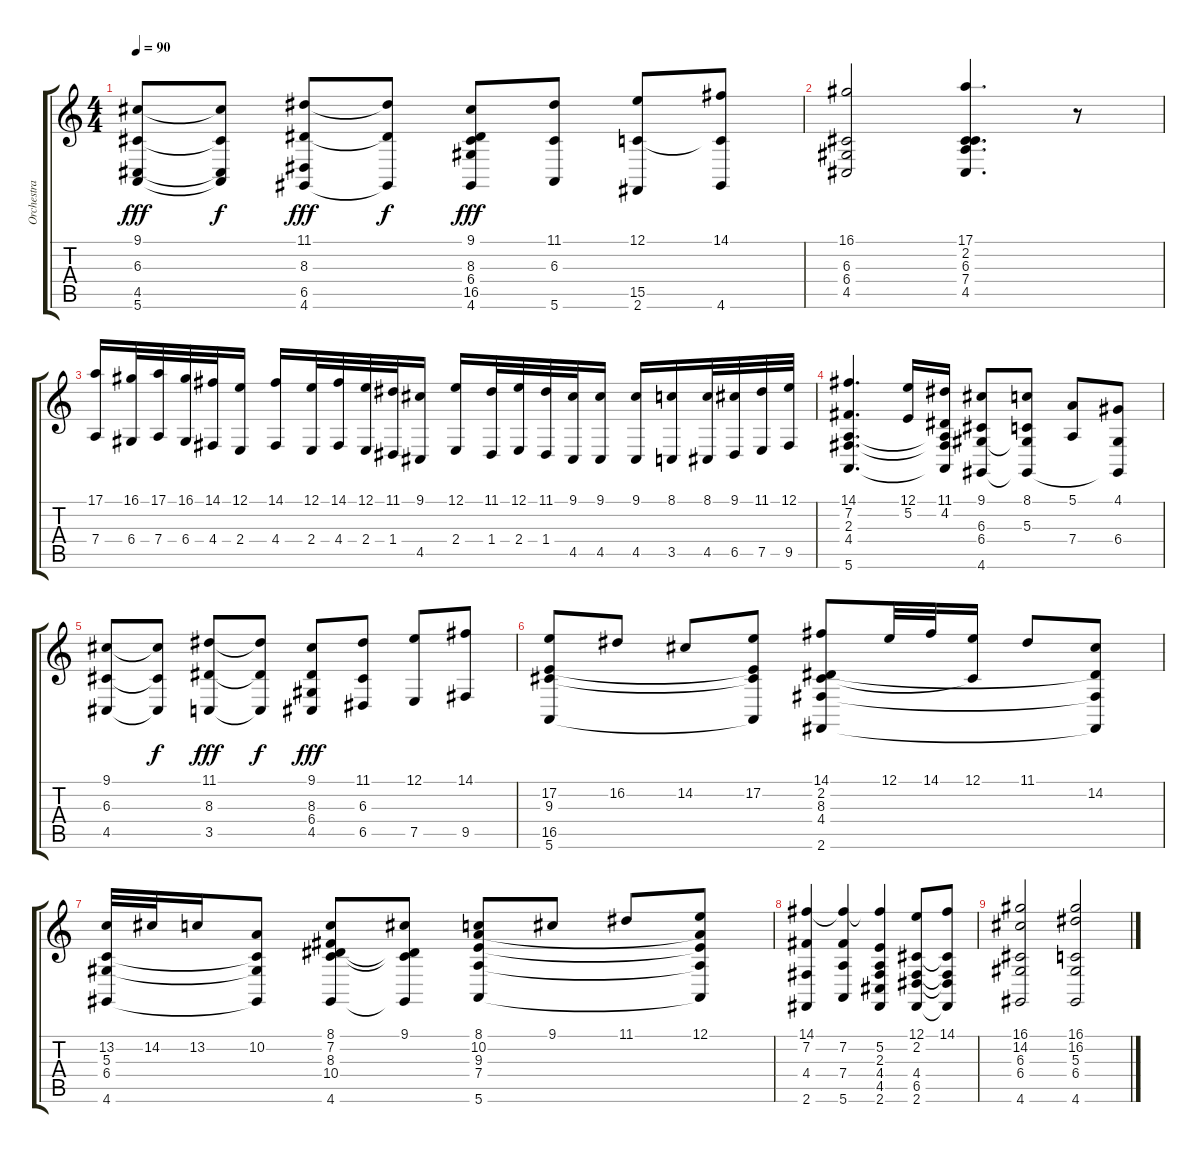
\track ("Orchestra " "Orchestra ") {instrument violin}
\staff {score tabs}
\tuning (E4 B3 G3 D3 A2 E2) {hide}
\ts (4 4)
\tempo 90
\clef g2
\ks c
(9.1 6.3 4.5 5.6).8{dy fff} (9.1{t} 6.3{t} 4.5{t} 5.6{t}).8{dy f} (11.1 8.3 6.5 4.6).8{dy fff} (11.1{t} 8.3{t} 4.6{t}).8{dy f} (9.1 8.3 6.4 16.5 4.6).8{dy fff} (11.1 6.3 5.6).8 (12.1 15.5 2.6).8 (14.1 15.5{t} 4.6).8 |
(16.1 6.3 6.4 4.5).2 (17.1 2.2 6.3 7.4 4.5).4{d} r.8 |
(17.1 7.4).16 (16.1 6.4).32 (17.1 7.4).32 (16.1 6.4).32 (14.1 4.4).32 (12.1 2.4).16 (14.1 4.4).16 (12.1 2.4).32 (14.1 4.4).32 (12.1 2.4).32 (11.1 1.4).32 (9.1 4.5).16 (12.1 2.4).16 (11.1 1.4).32 (12.1 2.4).32 (11.1 1.4).32 (9.1 4.5).32 (9.1 4.5).16 (9.1 4.5).16 (8.1 3.5).16 (8.1 4.5).32 (9.1 6.5).32 (11.1 7.5).32 (12.1 9.5).32 |
(14.1 7.2 2.3 4.4 5.6).4{d} (12.1 5.2).16 (11.1 4.2 2.3{t} 4.4{t} 5.6{t}).16 (9.1 6.3 6.4 4.6).8 (8.1 5.3 6.4{t} 4.6{t}).8 (5.1 7.4).8 (4.1 6.4 4.6{t}).8 |
(9.1 6.3 4.5).8 (9.1{t} 6.3{t} 4.5{t}).8{dy f} (11.1 8.3 3.5).8{dy fff} (11.1{t} 8.3{t} 3.5{t}).8{dy f} (9.1 8.3 6.4 4.5).8{dy fff} (11.1 6.3 6.5).8 (12.1 7.5).8 (14.1 9.5).8 |
(17.2 9.3 16.5 5.6).8 16.2.8 14.2.8 (17.2 9.3{t} 16.5{t} 5.6{t}).8 (14.1 2.2 8.3 4.4 2.6).8 12.1.32 14.1.32 (12.1 2.2{t}).16 11.1.8 (14.2 8.3{t} 4.4{t} 2.6{t}).8 |
(13.2 5.3 6.4 4.6).32 14.2.32 13.2.16 (10.2 5.3{t} 6.4{t} 4.6{t}).8 (8.1 7.2 8.3 10.4 4.6).8 (9.1 8.3{t} 10.4{t} 4.6{t}).8 (8.1 10.2 9.3 7.4 5.6).8 9.1.8 11.1.8 (12.1 10.2{t} 9.3{t} 7.4{t} 5.6{t}).8 |
(14.1 7.2 4.4 2.6).4 (14.1{t} 7.2 7.4 5.6).4 (14.1{t} 5.2 2.3 4.4 4.5 2.6).4 (12.1 2.2 4.4 6.5 2.6).8 (14.1 2.2{t} 4.4{t} 6.5{t} 2.6{t}).8 |
(16.1 14.2 6.3 6.4 4.6).2 (16.1 16.2 5.3 6.4 4.6).2
